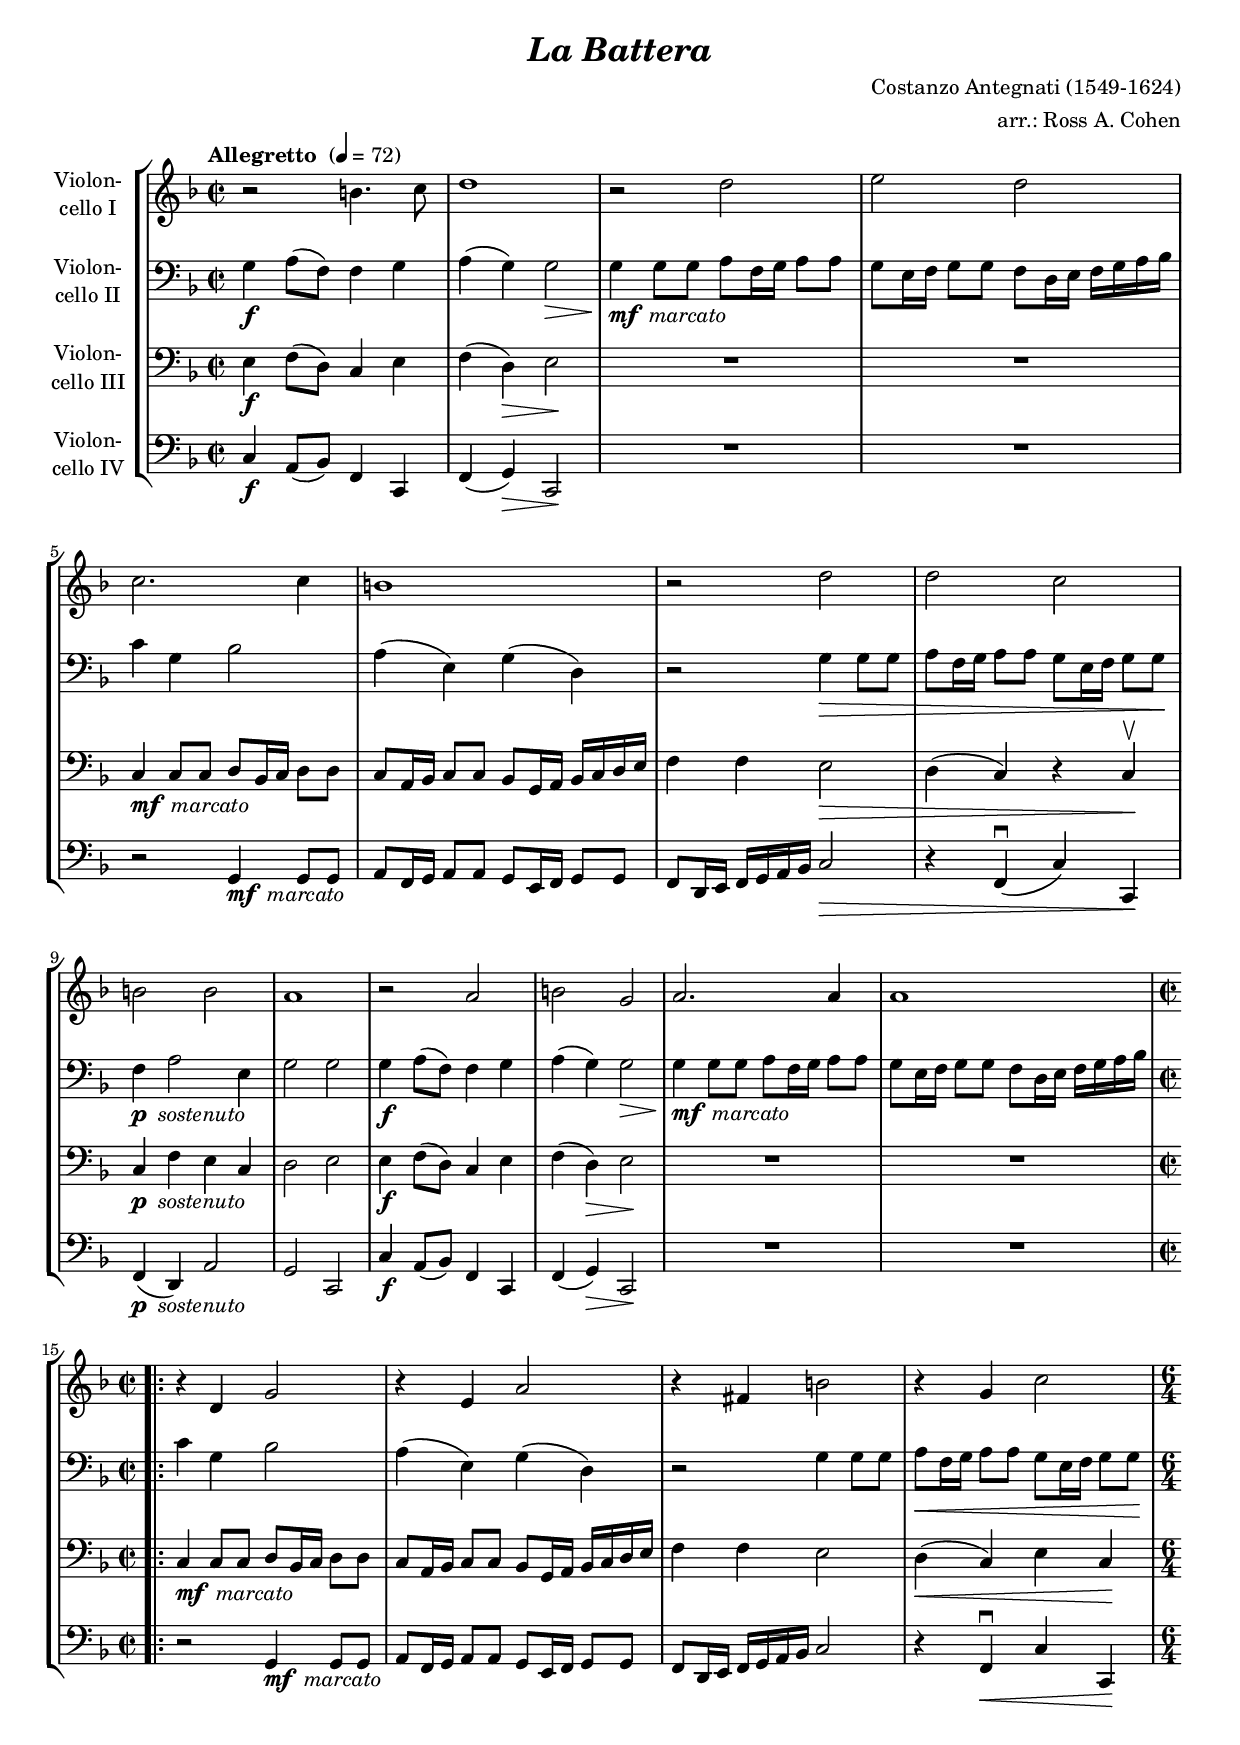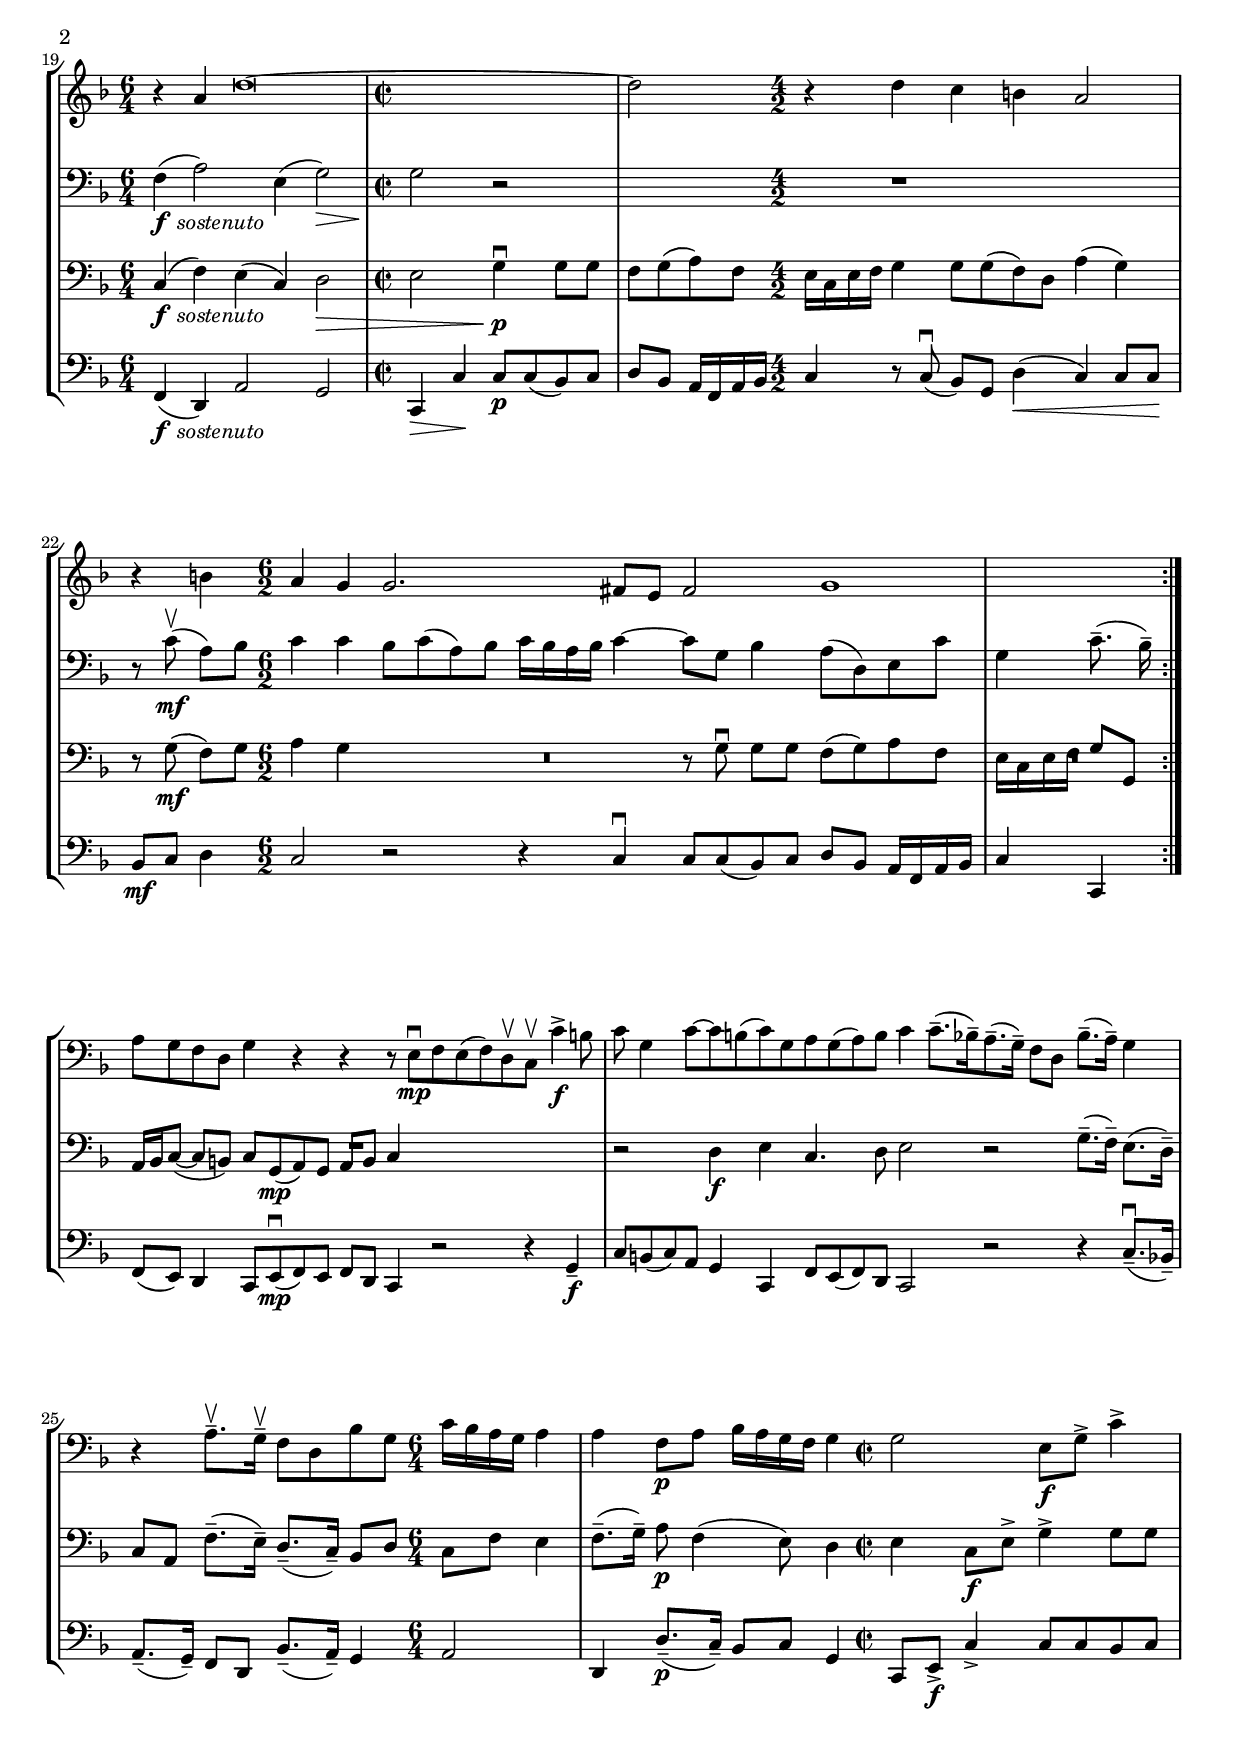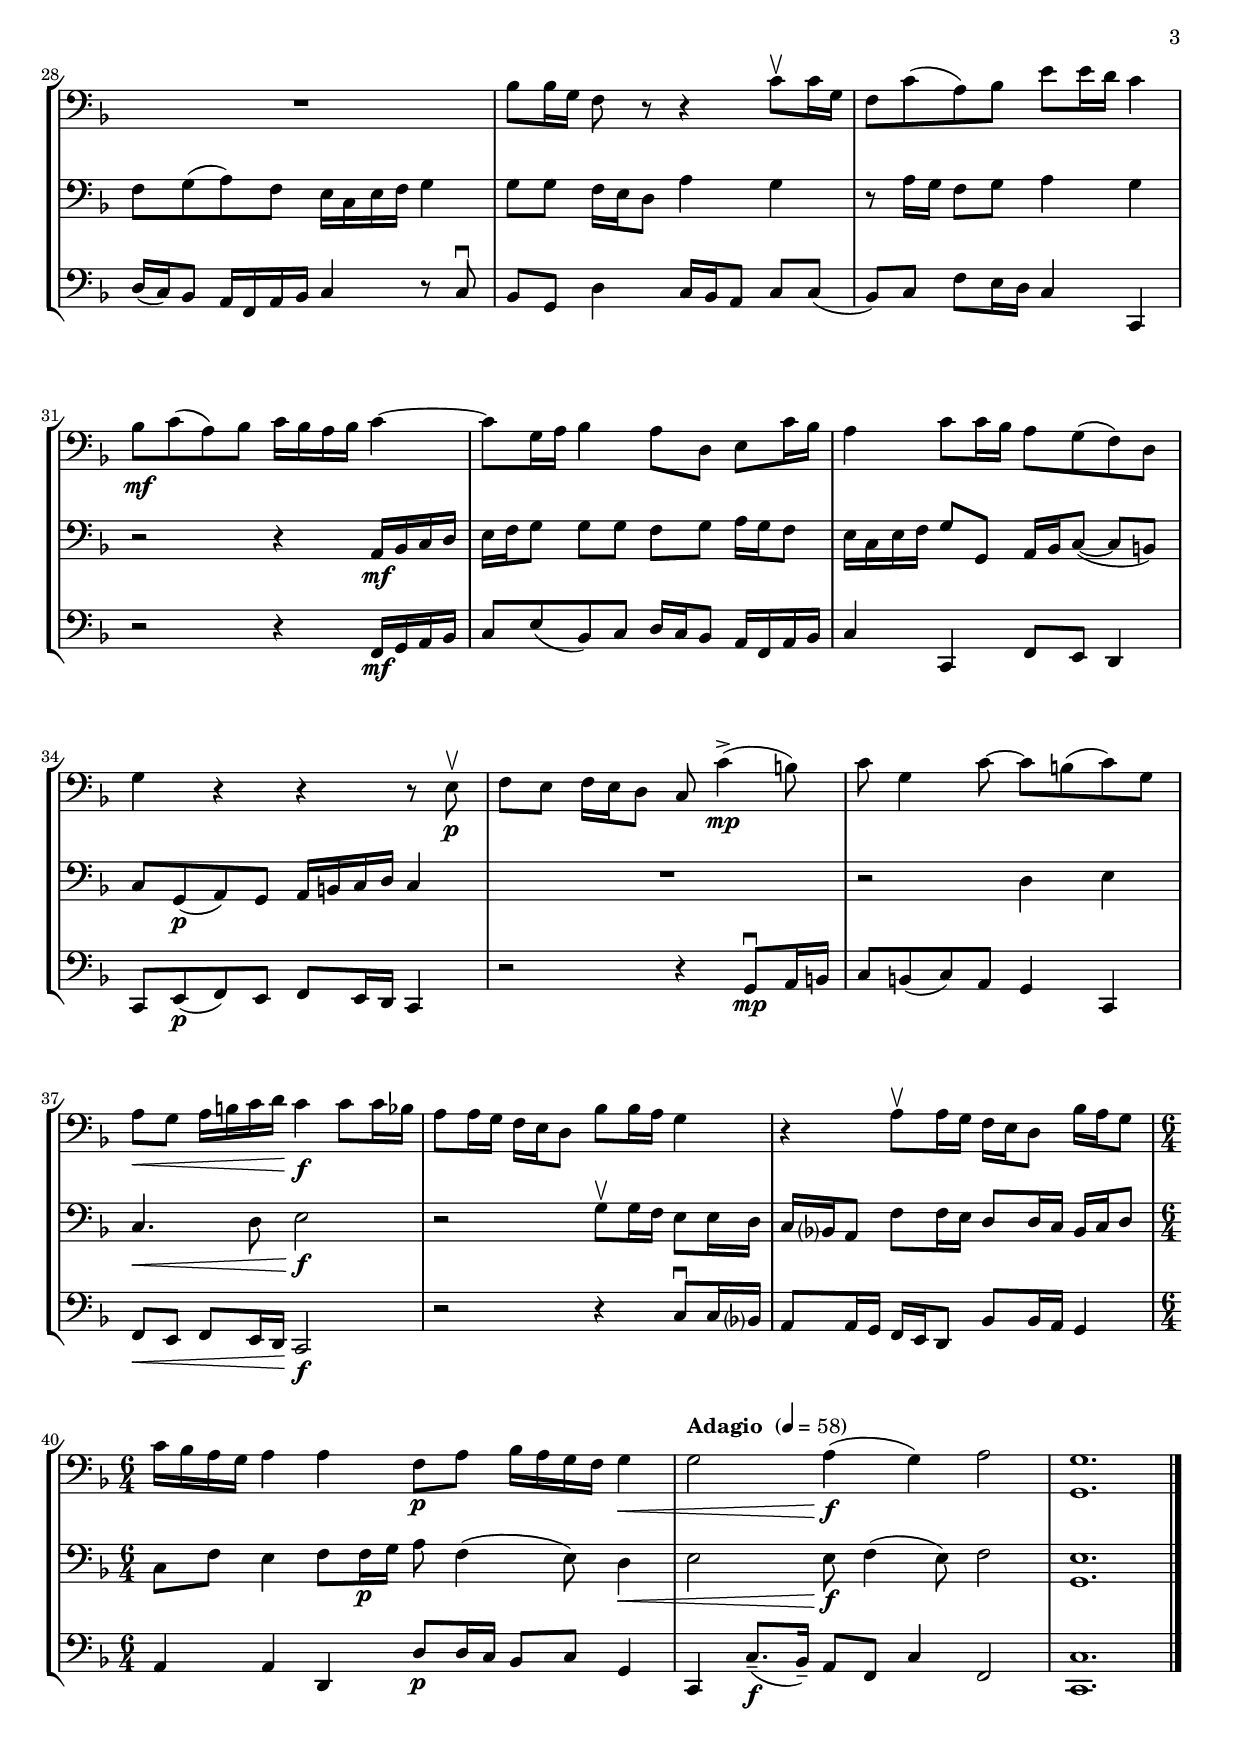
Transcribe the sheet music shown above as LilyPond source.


\version "2.14.2"
\include "deutsch.ly"

#(set-global-staff-size 18.25)

\header {
  title    = \markup \italic "La Battera"
  composer    = "Costanzo Antegnati (1549-1624)"
  arranger    = "arr.: Ross A. Cohen"
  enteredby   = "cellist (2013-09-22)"
}

voiceconsts = {
  \key f \major
  \time 2/2
  \clef "bass"
  %\numericTimeSignature
  \compressFullBarRests
  \set tupletSpannerDuration = #(ly:make-moment 1 4)
}

%minstr = "harpsichord"
mihi = "clarinet"
%minstr = "accordion"
milo = "bassoon"

introa = { \tempo "Allegretto " 4=72 }
introb = { \tempo "Adagio "     4=58 }

fsos = \markup { \dynamic f \italic " sostenuto" }
mfmc = \markup { \dynamic mf \italic " marcato" }
psos = \markup { \dynamic p \italic " sostenuto" }


\include "v1.ily"
vb = \relative c' {
  \voiceconsts

  \introa
  g4\f a8( f) f4 g
  a( g) g2\>
  g4\!_\mfmc g8 g a[ f16 g] a8 a
  g e16 f g8[ g] f d16 e f[ g a b]
  c4 g b2

  a4( e) g( d)
  r2 g4\> g8 g
  a f16 g a8[ a] g e16 f g8[ g]\!
  f4_\psos a2 e4
  g2 g

  g4\f a8( f) f4 g
  a( g) g2\>
  g4\!_\mfmc g8 g a[ f16 g] a8 a
  g e16 f g8[ g] f d16 e f[ g a b]
  c4 g b2

  a4( e) g( d)
  r2 g4 g8 g
  a\< f16 g a8[ a] g e16 f g8[ g]\! \time 6/4
  f4(_\fsos a2) e4( g2)\> \time 2/2
  g\! r

  R1*2
  r8 c(\upbow\mf a)[ b] c4 c
  b8 c( a) b c16[ b a b] c4~
  c8 g b4 a8( d,) e c'
  g4 c8.(-- b16)-- a8[ g f d]

  g4 r r r8 e\downbow\mp
  f e( f) d\upbow c\upbow c'4->\f h8
  c g4 c8~ c h( c) g
  a g( a) h c4 c8.(-- b16)--
  a8.(-- g16)-- f8[ d] b'8.(-- a16)-- g4

  r a8.--\upbow g16--\upbow f8[ d b' g] \time 6/4
  c16 b a g a4 a f8\p a b16[ a g f] g4 \time 2/2
  g2 e8\f g-> c4->
  R1
  b8[ b16 g] f8 r r4 c'8\upbow c16 g

  f8 c'( a) b e[ e16 d] c4
  b8\mf c( a) b c16[ b a b] c4~
  c8 g16 a b4 a8 d, e[ c'16 b]
  a4 c8 c16 b a8[ g( f) d]
  g4 r r r8 e\upbow\p

  f e f16[ e d8] c c'4(->\mp h8)
  c g4 c8~ c h( c) g
  a\< g a16[ h c d]\! c4\f c8 c16 b
  a8 a16 g f[ e d8] b' b16 a g4

  r a8\upbow a16 g f[ e d8] b'16 a g8 \time 6/4
  c16 b a g a4 a f8\p a b16[ a g f] g4\<

  \introb
  g2 a4(\!\f g) a2
  <g, g'>1. \bar "|."
}

vc = \relative c {
  \voiceconsts

  \introa
  e4\f f8( d) c4 e
  f( d)\> e2\!
  R1*2
  c4_\mfmc c8 c d[ b16 c] d8 d
  c a16 b c8[ c] b g16 a b[ c d e]

  f4 f e2\>
  d4( c) r c\!\upbow
  c_\psos f e c
  d2 e
  e4\f f8( d) c4 e
  f( d)\> e2\!
  R1*2

  c4_\mfmc c8 c d[ b16 c] d8 d
  c a16 b c8[ c] b g16 a b[ c d e]
  f4 f e2
  d4(\< c) e c\! \time 6/4

  c(_\fsos f) e( c) d2\> \time 2/2
  e g4\!\p\downbow g8 g
  f g( a) f e16[ c e f] g4
  g8 g( f) d a'4( g)
  r8 g(\mf f)[ g] a4 g

  R1
  r8 g\downbow g[ g] f( g) a f
  e16 c e f g8[ g,] a16 b c8(~ c[ h])
  c g(\mp a) g a[ h] c4

  R1
  r2 d4\f e
  c4. d8 e2
  r g8.(-- f16)-- e8.[( d16)]--
  c8 a f'8.[(-- e16)]-- d8.(-- c16)-- b8[ d] \time 6/4

  c f e4 f8.(-- g16)-- a8\p f4( e8) d4 \time 2/2
  e c8\f e-> g4-> g8 g
  f g( a) f e16[ c e f] g4
  g8 g f16[ e d8] a'4 g

  r8 a16 g f8[ g] a4 g
  r2 r4 a,16\mf b c d
  e f g8 g[ g] f g a16[ g f8]
  e16 c e f g8[ g,] a16 b c8(~ c[ h])

  c g8(\p a) g a16[ h c d] c4
  R1
  r2 d4 e
  c4.\< d8 e2\!\f
  r g8\upbow g16 f e8[ e16 d]

  c b? a8 f'[ f16 e] d8 d16 c b16[ c d8] \time 6/4
  c f e4 f8 f16\p g a8 f4( e8) d4\<

  \introb
  e2 e8\!\f f4( e8) f2
  <g, e'>1. \bar "|."
}

vd = \relative c {
  \voiceconsts

  \introa
  c4\f a8( b) f4 c
  f( g)\> c,2\!
  R1*2
  r2 g'4_\mfmc g8 g
  a f16 g a8[ a] g e16 f g8[ g]

  f d16 e f[ g a b] c2\>
  r4 f,(\downbow c') c,\!
  f(_\psos d) a'2
  g c,
  c'4\f a8( b) f4 c

  f( g)\> c,2\!
  R1*2
  r2 g'4_\mfmc g8 g
  a f16 g a8[ a] g e16 f g8[ g]
  f d16 e f[ g a b] c2

  r4 f,\<\downbow c' c,\! \time 6/4
  f(_\fsos d) a'2 g \time 2/2
  c,4\> c'\! c8\p c( b) c
  d b a16[ f a b] c4 r8 c(\downbow
  b) g d'4(\< c) c8 c\!

  b\mf c d4 c2
  r r4 c\downbow
  c8 c( b) c d[ b] a16 f a b
  c4 c, f8( e) d4
  c8 e(\downbow\mp f) e f d c4

  r2 r4 g'--\f
  c8 h( c) a g4 c,
  f8 e( f) d c2
  r r4 c'8.(--\downbow b16)--
  a8.(-- g16)-- f8[ d] b'8.(-- a16)-- g4 \time 6/4

  a2 d,4 d'8.(--\p c16)-- b8 c g4 \time 2/2
  c,8 e->\f c'4-> c8 c b c
  d16( c) b8 a16[ f a b] c4 r8 c\downbow
  b g d'4 c16 b a8 c[ c](

  b) c f[ e16 d] c4 c,
  r2 r4 f16\mf g a b
  c8 e( b) c d16[ c b8] a16 f a b
  c4 c, f8 e d4
  c8 e(\p f) e f[ e16 d] c4

  r2 r4 g'8\downbow\mp a16 h
  c8 h( c) a g4 c,
  f8\< e f[ e16 d]\! c2\f
  r r4 c'8\downbow c16 b?

  a8 a16 g f[ e d8] b' b16 a g4 \time 6/4
  a a d, d'8\p d16 c b8[ c] g4

  \introb
  c, c'8.(--\f b16)-- a8 f c'4 f,2
  <c c'>1. \bar "|."
}


music = \new StaffGroup <<
      \new Staff {
	\set Staff.midiInstrument = \mihi
	\set Staff.instrumentName = \markup \center-column { "Violon-" "cello I" }
	\transpose f f { \va }
      }

      \new Staff {
	\set Staff.midiInstrument = \milo
	\set Staff.instrumentName = \markup \center-column { "Violon-" "cello II" }
	\transpose f f { \vb }
      }

      \new Staff {
	\set Staff.midiInstrument = \milo
	\set Staff.instrumentName = \markup \center-column { "Violon-" "cello III" }
	\transpose f f { \vc }
      }

      \new Staff {
	\set Staff.midiInstrument = \milo
	\set Staff.instrumentName = \markup \center-column { "Violon-" "cello IV" }
	\transpose f f { \vd }
      }
>>

\book {
  \score {
    \music
    \layout {}
  }

  \score {
    \unfoldRepeats \music

    \midi {
      \context {
        \Score
      }
    }
  }
}
